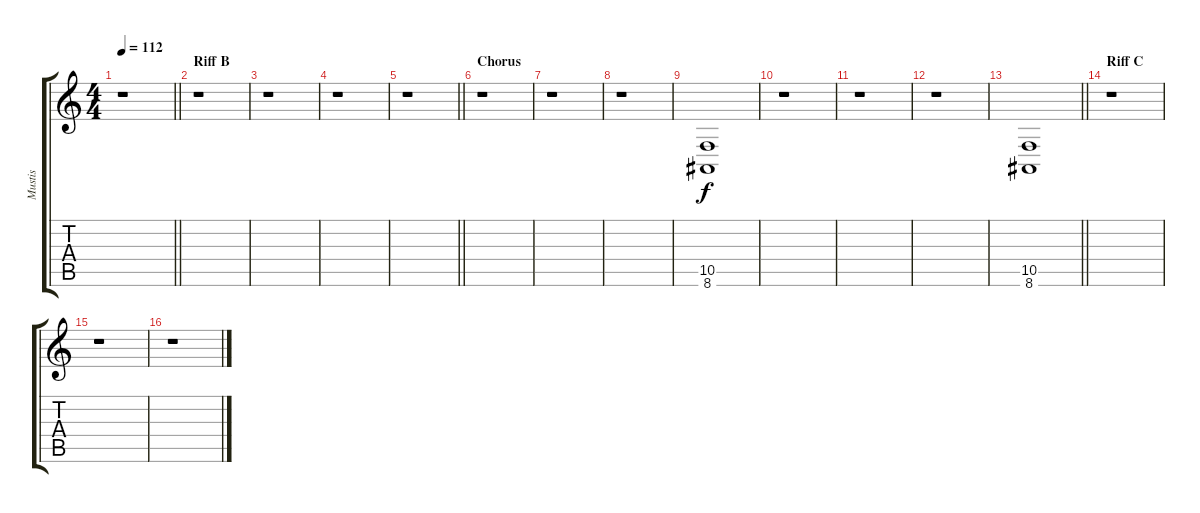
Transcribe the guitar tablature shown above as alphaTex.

\track ("Mustis" "Mustis") {instrument brightacousticpiano}
\staff {score tabs}
\tuning (D4 A3 F3 C3 G2 D2) {hide}
\ts (4 4)
\tempo 112
\clef g2
\barLineRight lightlight
\ks c
r.1{dy f} |
\section ("" "Riff B")
r.1 |
r.1 |
r.1 |
\barLineRight lightlight
r.1 |
\section ("" "Chorus")
r.1 |
r.1 |
r.1 |
(10.5 8.6).1{volume 9 instrument distortionguitar} |
r.1 |
r.1 |
r.1 |
\barLineRight lightlight
(10.5 8.6).1 |
\section ("" "Riff C")
r.1 |
r.1 |
r.1
